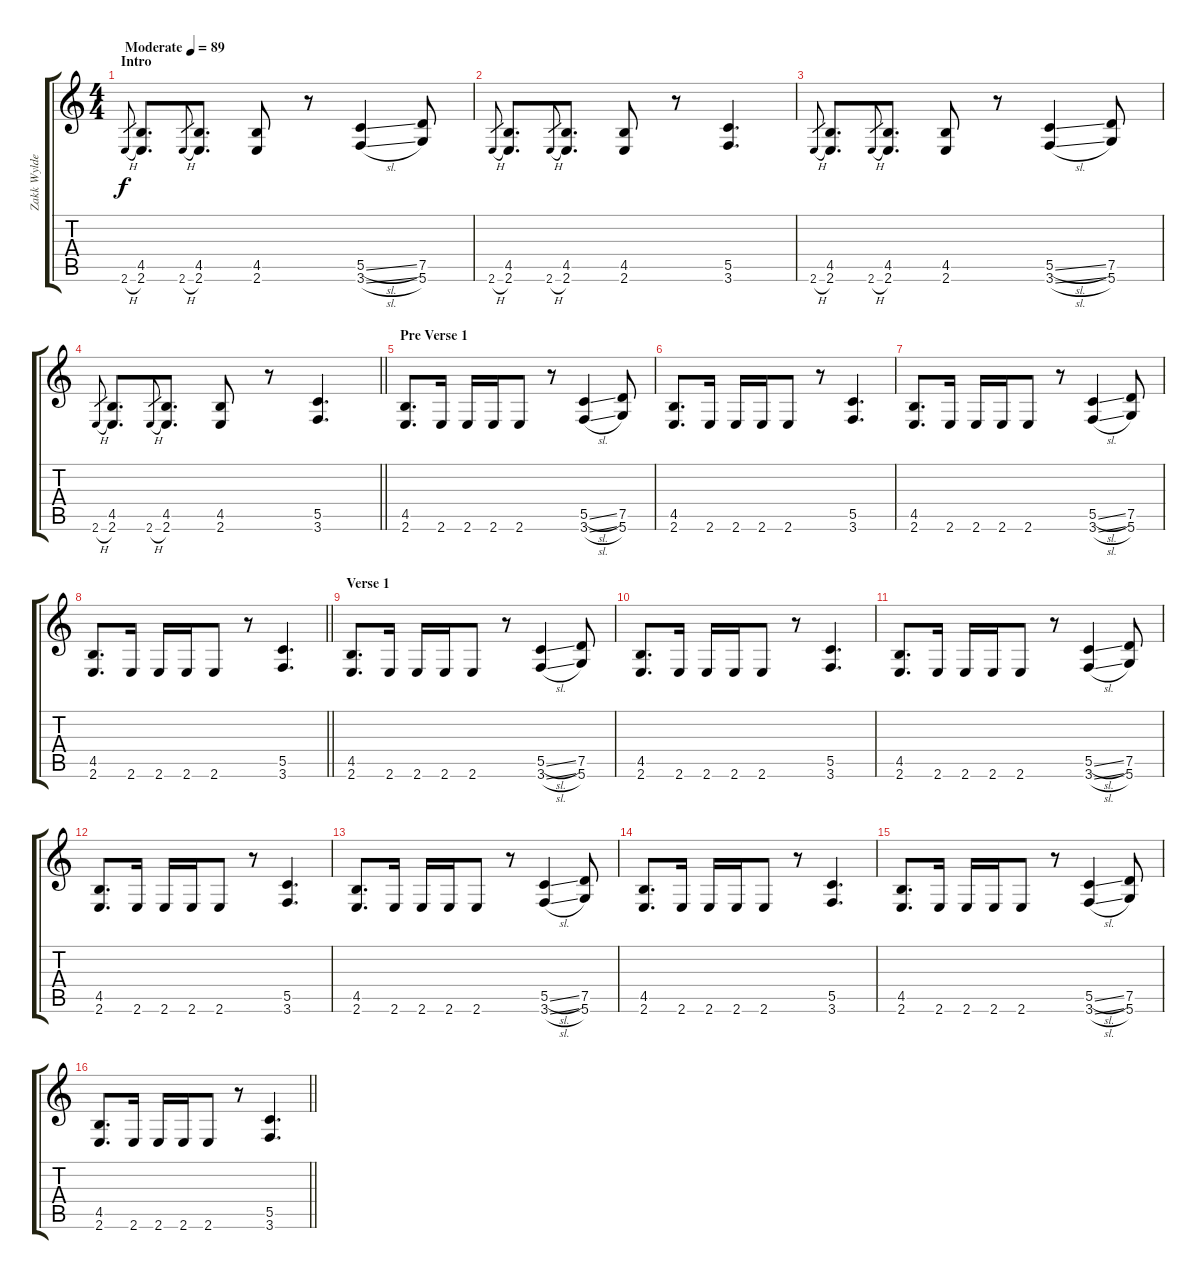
\track ("Zakk Wylde" "Zakk Wylde") {instrument distortionguitar}
\staff {score tabs}
\tuning (D4 A3 F3 C3 G2 D2) {hide}
\ts (4 4)
\section ("" "Intro")
\tempo (89 "Moderate")
\clef g2
\ks c
2.6{h}.8{gr dy f instrument distortionguitar} (4.5 2.6).8{d} 2.6{h}.8{gr} (4.5 2.6).8{d} (4.5 2.6).8 r.8 (5.5{sl} 3.6{sl}).4 (7.5 5.6).8 |
2.6{h}.8{gr} (4.5 2.6).8{d} 2.6{h}.8{gr} (4.5 2.6).8{d} (4.5 2.6).8 r.8 (5.5 3.6).4{d} |
2.6{h}.8{gr} (4.5 2.6).8{d} 2.6{h}.8{gr} (4.5 2.6).8{d} (4.5 2.6).8 r.8 (5.5{sl} 3.6{sl}).4 (7.5 5.6).8 |
\barLineRight lightlight
2.6{h}.8{gr} (4.5 2.6).8{d} 2.6{h}.8{gr} (4.5 2.6).8{d} (4.5 2.6).8 r.8 (5.5 3.6).4{d} |
\section ("" "Pre Verse 1")
(4.5 2.6).8{d} 2.6.16 2.6.16 2.6.16 2.6.8 r.8 (5.5{sl} 3.6{sl}).4 (7.5 5.6).8 |
(4.5 2.6).8{d} 2.6.16 2.6.16 2.6.16 2.6.8 r.8 (5.5 3.6).4{d} |
(4.5 2.6).8{d} 2.6.16 2.6.16 2.6.16 2.6.8 r.8 (5.5{sl} 3.6{sl}).4 (7.5 5.6).8 |
\barLineRight lightlight
(4.5 2.6).8{d} 2.6.16 2.6.16 2.6.16 2.6.8 r.8 (5.5 3.6).4{d} |
\section ("" "Verse 1")
(4.5 2.6).8{d} 2.6.16 2.6.16 2.6.16 2.6.8 r.8 (5.5{sl} 3.6{sl}).4 (7.5 5.6).8 |
(4.5 2.6).8{d} 2.6.16 2.6.16 2.6.16 2.6.8 r.8 (5.5 3.6).4{d} |
(4.5 2.6).8{d} 2.6.16 2.6.16 2.6.16 2.6.8 r.8 (5.5{sl} 3.6{sl}).4 (7.5 5.6).8 |
(4.5 2.6).8{d} 2.6.16 2.6.16 2.6.16 2.6.8 r.8 (5.5 3.6).4{d} |
(4.5 2.6).8{d} 2.6.16 2.6.16 2.6.16 2.6.8 r.8 (5.5{sl} 3.6{sl}).4 (7.5 5.6).8 |
(4.5 2.6).8{d} 2.6.16 2.6.16 2.6.16 2.6.8 r.8 (5.5 3.6).4{d} |
(4.5 2.6).8{d} 2.6.16 2.6.16 2.6.16 2.6.8 r.8 (5.5{sl} 3.6{sl}).4 (7.5 5.6).8 |
\barLineRight lightlight
(4.5 2.6).8{d} 2.6.16 2.6.16 2.6.16 2.6.8 r.8 (5.5 3.6).4{d}
